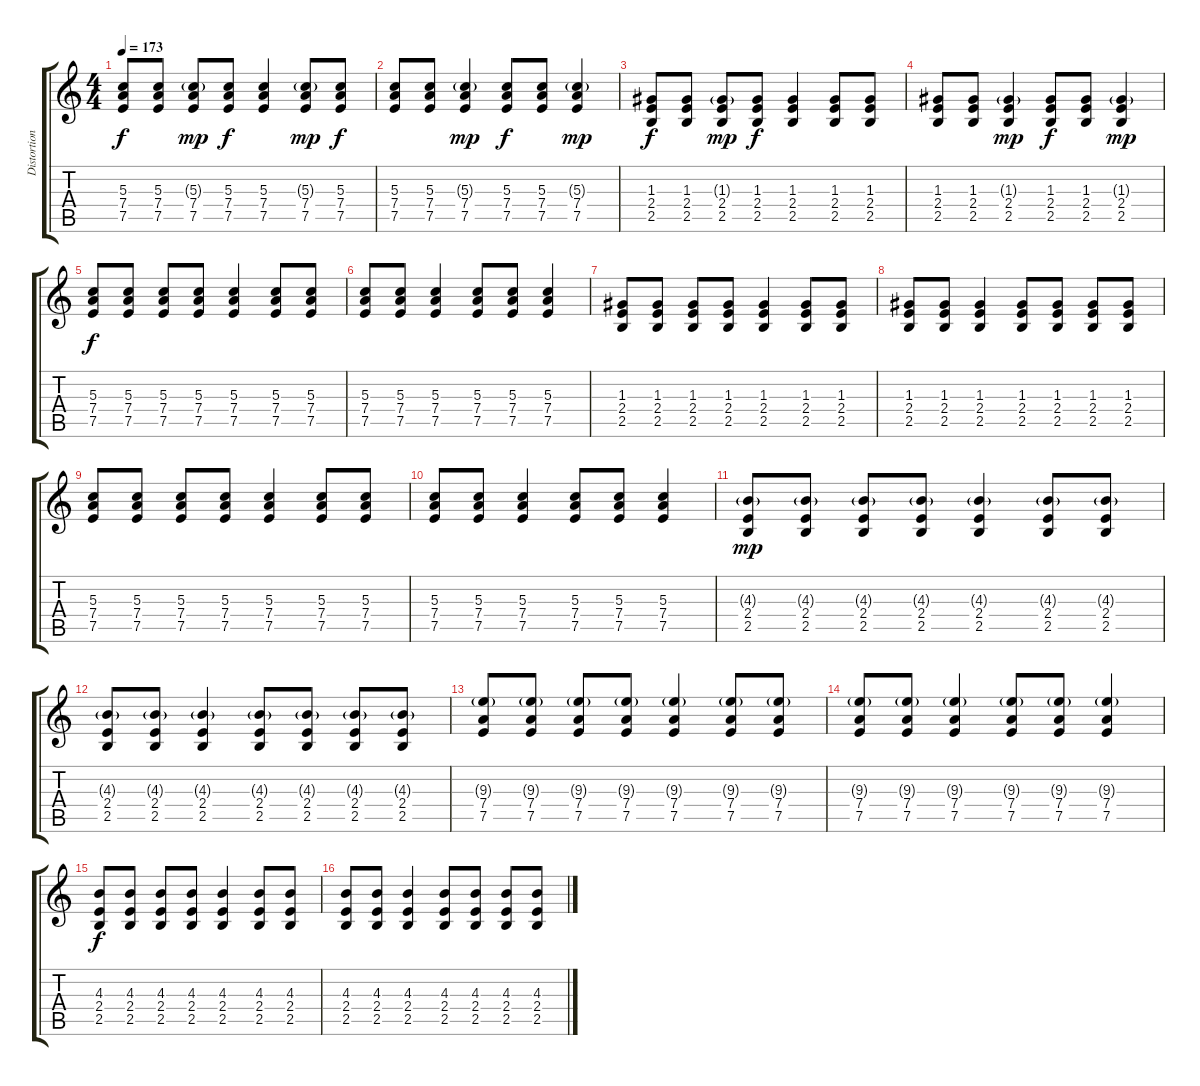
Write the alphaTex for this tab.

\track ("Distortion guitar" "Distortion") {instrument overdrivenguitar}
\staff {score tabs}
\tuning (E4 B3 G3 D3 A2 E2) {hide}
\ts (4 4)
\tempo 173
\clef g2
\ks c
(5.3 7.4 7.5).8{dy f} (5.3 7.4 7.5).8 (5.3{g} 7.4 7.5).8{dy mp} (5.3 7.4 7.5).8{dy f} (5.3 7.4 7.5).4 (5.3{g} 7.4 7.5).8{dy mp} (5.3 7.4 7.5).8{dy f} |
(5.3 7.4 7.5).8 (5.3 7.4 7.5).8 (5.3{g} 7.4 7.5).4{dy mp} (5.3 7.4 7.5).8{dy f} (5.3 7.4 7.5).8 (5.3{g} 7.4 7.5).4{dy mp} |
(1.3 2.4 2.5).8{dy f} (1.3 2.4 2.5).8 (1.3{g} 2.4 2.5).8{dy mp} (1.3 2.4 2.5).8{dy f} (1.3 2.4 2.5).4 (1.3 2.4 2.5).8 (1.3 2.4 2.5).8 |
(1.3 2.4 2.5).8 (1.3 2.4 2.5).8 (1.3{g} 2.4 2.5).4{dy mp} (1.3 2.4 2.5).8{dy f} (1.3 2.4 2.5).8 (1.3{g} 2.4 2.5).4{dy mp} |
(5.3 7.4 7.5).8{dy f} (5.3 7.4 7.5).8 (5.3 7.4 7.5).8 (5.3 7.4 7.5).8 (5.3 7.4 7.5).4 (5.3 7.4 7.5).8 (5.3 7.4 7.5).8 |
(5.3 7.4 7.5).8 (5.3 7.4 7.5).8 (5.3 7.4 7.5).4 (5.3 7.4 7.5).8 (5.3 7.4 7.5).8 (5.3 7.4 7.5).4 |
(1.3 2.4 2.5).8 (1.3 2.4 2.5).8 (1.3 2.4 2.5).8 (1.3 2.4 2.5).8 (1.3 2.4 2.5).4 (1.3 2.4 2.5).8 (1.3 2.4 2.5).8 |
(1.3 2.4 2.5).8 (1.3 2.4 2.5).8 (1.3 2.4 2.5).4 (1.3 2.4 2.5).8 (1.3 2.4 2.5).8 (1.3 2.4 2.5).8 (1.3 2.4 2.5).8 |
(5.3 7.4 7.5).8 (5.3 7.4 7.5).8 (5.3 7.4 7.5).8 (5.3 7.4 7.5).8 (5.3 7.4 7.5).4 (5.3 7.4 7.5).8 (5.3 7.4 7.5).8 |
(5.3 7.4 7.5).8 (5.3 7.4 7.5).8 (5.3 7.4 7.5).4 (5.3 7.4 7.5).8 (5.3 7.4 7.5).8 (5.3 7.4 7.5).4 |
(4.3{g} 2.4 2.5).8{dy mp} (4.3{g} 2.4 2.5).8 (4.3{g} 2.4 2.5).8 (4.3{g} 2.4 2.5).8 (4.3{g} 2.4 2.5).4 (4.3{g} 2.4 2.5).8 (4.3{g} 2.4 2.5).8 |
(4.3{g} 2.4 2.5).8 (4.3{g} 2.4 2.5).8 (4.3{g} 2.4 2.5).4 (4.3{g} 2.4 2.5).8 (4.3{g} 2.4 2.5).8 (4.3{g} 2.4 2.5).8 (4.3{g} 2.4 2.5).8 |
(9.3{g} 7.4 7.5).8 (9.3{g} 7.4 7.5).8 (9.3{g} 7.4 7.5).8 (9.3{g} 7.4 7.5).8 (9.3{g} 7.4 7.5).4 (9.3{g} 7.4 7.5).8 (9.3{g} 7.4 7.5).8 |
(9.3{g} 7.4 7.5).8 (9.3{g} 7.4 7.5).8 (9.3{g} 7.4 7.5).4 (9.3{g} 7.4 7.5).8 (9.3{g} 7.4 7.5).8 (9.3{g} 7.4 7.5).4 |
(4.3 2.4 2.5).8{dy f} (4.3 2.4 2.5).8 (4.3 2.4 2.5).8 (4.3 2.4 2.5).8 (4.3 2.4 2.5).4 (4.3 2.4 2.5).8 (4.3 2.4 2.5).8 |
(4.3 2.4 2.5).8 (4.3 2.4 2.5).8 (4.3 2.4 2.5).4 (4.3 2.4 2.5).8 (4.3 2.4 2.5).8 (4.3 2.4 2.5).8 (4.3 2.4 2.5).8
